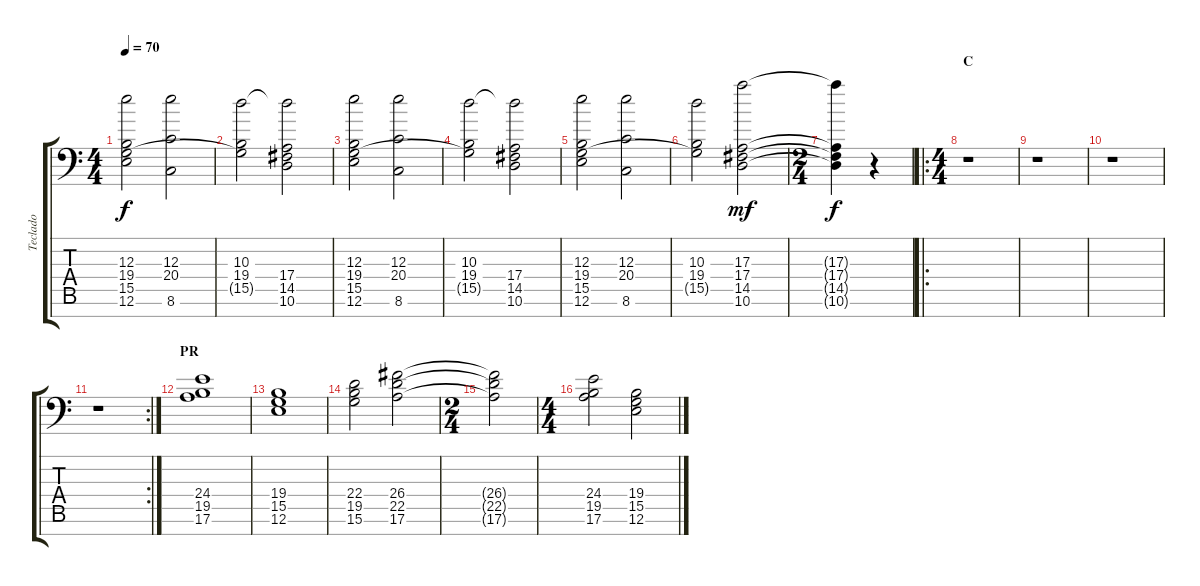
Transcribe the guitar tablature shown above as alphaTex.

\track ("Teclado" "Teclado") {instrument tremolostrings}
\staff {score tabs}
\tuning (E4 E4 E4 E2 E2 E2 E1) {hide}
\ts (4 4)
\tempo 70
\clef f4
\ks c
(12.3 19.4 15.5 12.6).2{dy f} (12.3 20.4 8.6).2 |
(10.3 19.4 15.5{t}).2 (10.3{t} 17.4 14.5 10.6).2 |
(12.3 19.4 15.5 12.6).2 (12.3 20.4 8.6).2 |
(10.3 19.4 15.5{t}).2 (10.3{t} 17.4 14.5 10.6).2 |
(12.3 19.4 15.5 12.6).2 (12.3 20.4 8.6).2 |
(10.3 19.4 15.5{t}).2 (17.3 17.4 14.5 10.6).2{dy mf} |
\ts (2 4)
(17.3{t} 17.4{t} 14.5{t} 10.6{t}).4{dy f} r.4 |
\ro
\ts (4 4)
\section ("" "C")
r.1 |
r.1 |
r.1 |
\rc 2
r.1 |
\section ("" "PR")
(24.4 19.5 17.6).1 |
(19.4 15.5 12.6).1 |
(22.4 19.5 15.6).2 (26.4 22.5 17.6).2 |
\ts (2 4)
(26.4{t} 22.5{t} 17.6{t}).2 |
\ts (4 4)
(24.4 19.5 17.6).2 (19.4 15.5 12.6).2
